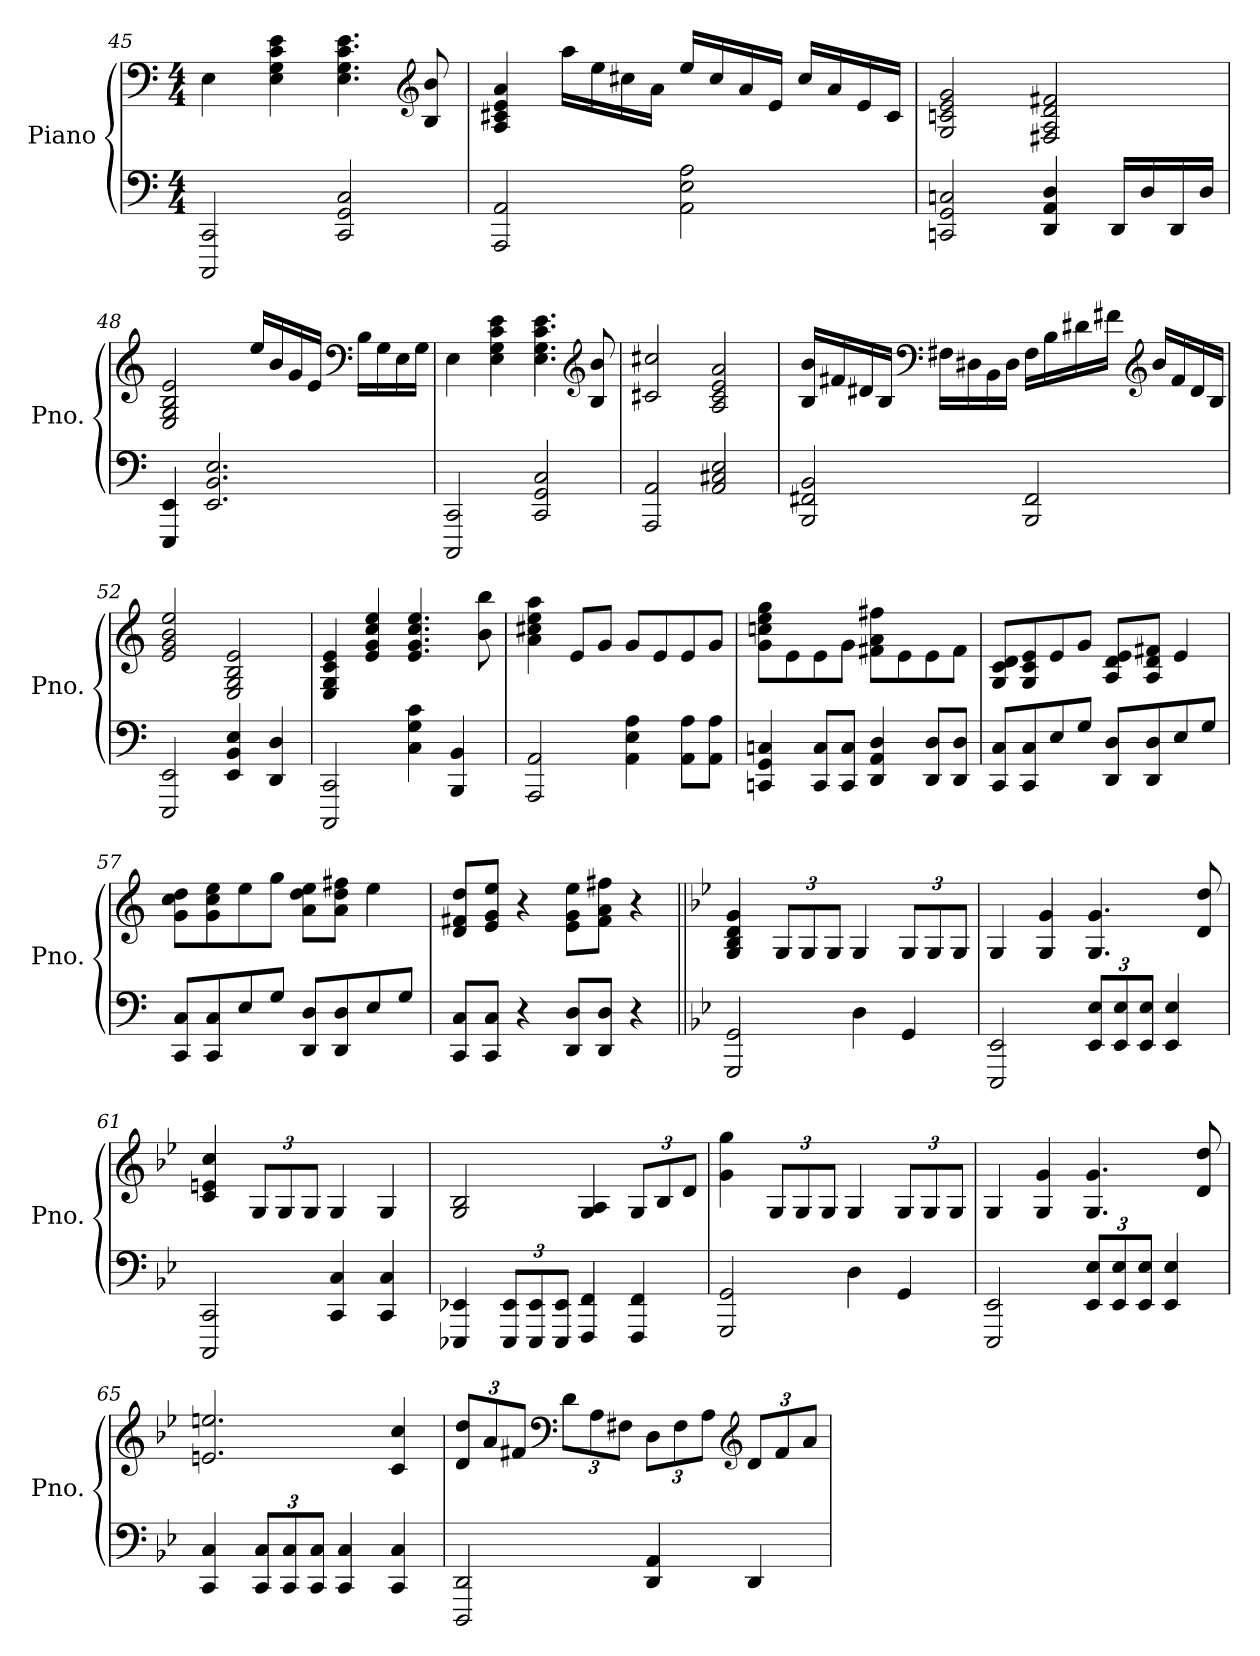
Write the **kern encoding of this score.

**kern	**kern
*part1	*part1
*staff2	*staff1
*I"Piano	*
*I'Pno.	*
*clefF4	*clefF4
*k[]	*k[]
*M4/4	*M4/4
=45	=45
2CCC/ 2CC/	4E\
.	4E\ 4G\ 4c\ 4e\
2CC/ 2GG/ 2C/	4.E\ 4.G\ 4.c\ 4.e\
*	*clefG2
.	8B/ 8b/
=46	=46
2AAA/ 2AA/	4A/ 4c#X/ 4e/ 4a/
.	16aa\LL
.	16ee\
.	16cc#X\
.	16a\JJ
2AA\ 2E\ 2A\	16ee/LL
.	16cc#/
.	16a/
.	16e/JJ
.	16cc#/LL
.	16a/
.	16e/
.	16c#/JJ
!!LO:PB:g=z
=47	=47
2CCn/ 2GG/ 2Cn/	2G/ 2cn/ 2e/ 2g/
4DD/ 4AA/ 4D/	2F#X/ 2A/ 2d/ 2f#X/
16DD/LL	.
16D/	.
16DD/	.
16D/JJ	.
=48	=48
4EEE/ 4EE/	2E/ 2G/ 2B/ 2e/
2.EE/ 2.BB/ 2.E/	.
.	16ee/LL
.	16b/
.	16g/
.	16e/JJ
*	*clefF4
.	16B\LL
.	16G\
.	16E\
.	16G\JJ
=49	=49
2CCC/ 2CC/	4E\
.	4E\ 4G\ 4c\ 4e\
2CC/ 2GG/ 2C/	4.E\ 4.G\ 4.c\ 4.e\
*	*clefG2
.	8B/ 8b/
!!LO:LB:g=z
=50	=50
2AAA/ 2AA/	2c#X/ 2cc#X/
2AA/ 2C#X/ 2E/	2A/ 2c#/ 2e/ 2a/
=51	=51
2BBB/ 2FF#X/ 2BB/	16B/ 16b/LL
.	16f#X/
.	16d#X/
.	16B/JJ
*	*clefF4
.	16F#X\LL
.	16D#X\
.	16BB\
.	16D#\JJ
2BBB/ 2FF#/	16F#\LL
.	16B\
.	16d#X\
.	16f#X\JJ
*	*clefG2
.	16b/LL
.	16f#/
.	16d#/
.	16B/JJ
=52	=52
2EEE/ 2EE/	2e/ 2g/ 2b/ 2ee/
4EE/ 4BB/ 4E/	2E/ 2G/ 2B/ 2e/
4DD/ 4D/	.
=53	=53
2CCC/ 2CC/	4E/ 4G/ 4c/ 4e/
.	4e/ 4g/ 4cc/ 4ee/
4C\ 4G\ 4c\	4.e/ 4.g/ 4.cc/ 4.ee/
4BBB/ 4BB/	.
.	8b\ 8bb\
!!LO:LB:g=z
=54	=54
2AAA/ 2AA/	4a\ 4cc#X\ 4ee\ 4aa\
.	8e/L
.	8g/J
4AA\ 4E\ 4A\	8g/L
.	8e/
8AA\ 8A\L	8e/
8AA\ 8A\J	8g/J
=55	=55
4CCn/ 4GG/ 4Cn/	8g\ 8ccn\ 8ee\ 8gg\L
.	8e\
8CC/ 8C/L	8e\
8CC/ 8C/J	8g\J
4DD/ 4AA/ 4D/	8f#X\ 8a\ 8ff#X\L
.	8e\
8DD/ 8D/L	8e\
8DD/ 8D/J	8f#\J
=56	=56
8CC/ 8C/L	8G/ 8c/ 8d/L
8CC/ 8C/	8G/ 8c/ 8e/
8E/	8e/
8G/J	8g/J
8DD/ 8D/L	8A/ 8d/ 8e/L
8DD/ 8D/	8A/ 8d/ 8f#X/J
8E/	4e/
8G/J	.
=57	=57
8CC/ 8C/L	8g\ 8cc\ 8dd\L
8CC/ 8C/	8g\ 8cc\ 8ee\
8E/	8ee\
8G/J	8gg\J
8DD/ 8D/L	8a\ 8dd\ 8ee\L
8DD/ 8D/	8a\ 8dd\ 8ff#X\J
8E/	4ee\
8G/J	.
!!LO:LB:g=z
=58	=58
8CC/ 8C/L	8d/ 8f#X/ 8dd/L
8CC/ 8C/J	8e/ 8g/ 8ee/J
4r	4r
8DD/ 8D/L	8e\ 8g\ 8ee\L
8DD/ 8D/J	8f#\ 8a\ 8ff#X\J
4r	4r
=59||	=59||
*k[b-e-]	*k[b-e-]
*	*MM180
2GGG/ 2GG/	4G/ 4B-/ 4d/ 4g/
*	*Xbrackettup
.	12G/L
.	12G/
.	12G/J
4D\	4G/
4GG/	12G/L
.	12G/
.	12G/J
=60	=60
2EEE-/ 2EE-/	4G/
.	4G/ 4g/
*Xbrackettup	*
12EE-/ 12E-/L	4.G/ 4.g/
12EE-/ 12E-/	.
12EE-/ 12E-/J	.
4EE-/ 4E-/	.
.	8d/ 8dd/
=61	=61
2CCC/ 2CC/	4c/ 4en/ 4cc/
.	12G/L
.	12G/
.	12G/J
4CC/ 4C/	4G/
4CC/ 4C/	4G/
!!LO:LB:g=z
=62	=62
4EEE-X/ 4EE-X/	2G/ 2B-/
12EEE-/ 12EE-/L	.
12EEE-/ 12EE-/	.
12EEE-/ 12EE-/J	.
4FFF/ 4FF/	4G/ 4A/
4FFF/ 4FF/	12G/L
.	12B-/
.	12d/J
=63	=63
2GGG/ 2GG/	4g\ 4gg\
.	12G/L
.	12G/
.	12G/J
4D\	4G/
4GG/	12G/L
.	12G/
.	12G/J
=64	=64
2EEE-/ 2EE-/	4G/
.	4G/ 4g/
12EE-/ 12E-/L	4.G/ 4.g/
12EE-/ 12E-/	.
12EE-/ 12E-/J	.
4EE-/ 4E-/	.
.	8d/ 8dd/
=65	=65
4CC/ 4C/	2.en/ 2.een/
12CC/ 12C/L	.
12CC/ 12C/	.
12CC/ 12C/J	.
4CC/ 4C/	.
4CC/ 4C/	4c/ 4cc/
!!LO:LB:g=z
=66	=66
2DDD/ 2DD/	12d/ 12dd/L
.	12a/
.	12f#X/J
*	*clefF4
.	12d\L
.	12A\
.	12F#X\J
4DD/ 4AA/	12D\L
.	12F#\
.	12A\J
*	*clefG2
4DD/	12d/L
.	12f#/
.	12a/J
=	=
*-	*-
